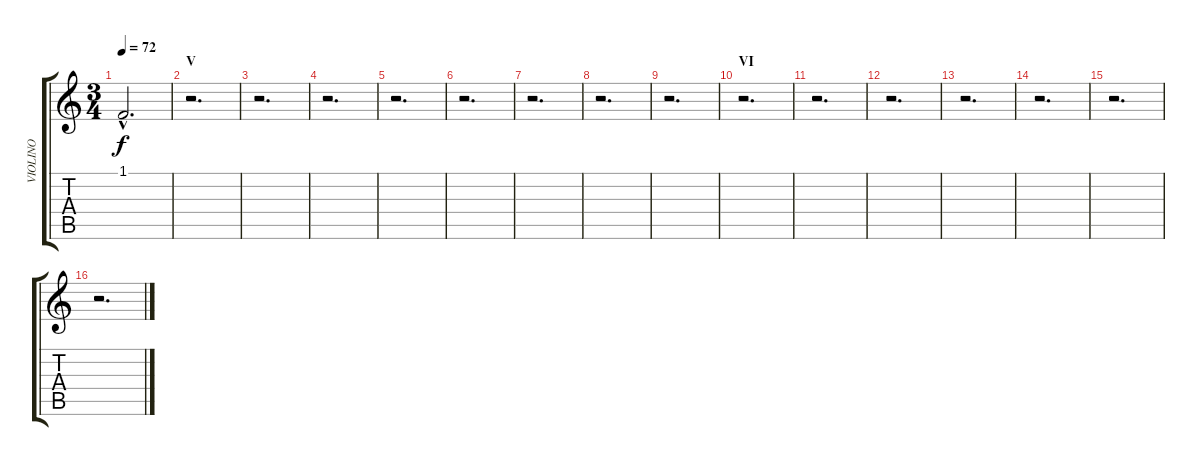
\track ("VIOLINO" "VIOLINO") {instrument violin}
\staff {score tabs}
\tuning (E4 B3 G3 D3 A2 D2) {hide}
\ts (3 4)
\tempo 72
\clef g2
\ks c
1.1{hac t}.2{d dy f} |
\section ("" "V")
r.2{d} |
r.2{d} |
r.2{d} |
r.2{d} |
r.2{d} |
r.2{d} |
r.2{d} |
r.2{d} |
\section ("" "VI")
r.2{d} |
r.2{d} |
r.2{d} |
r.2{d} |
r.2{d} |
r.2{d} |
r.2{d}
